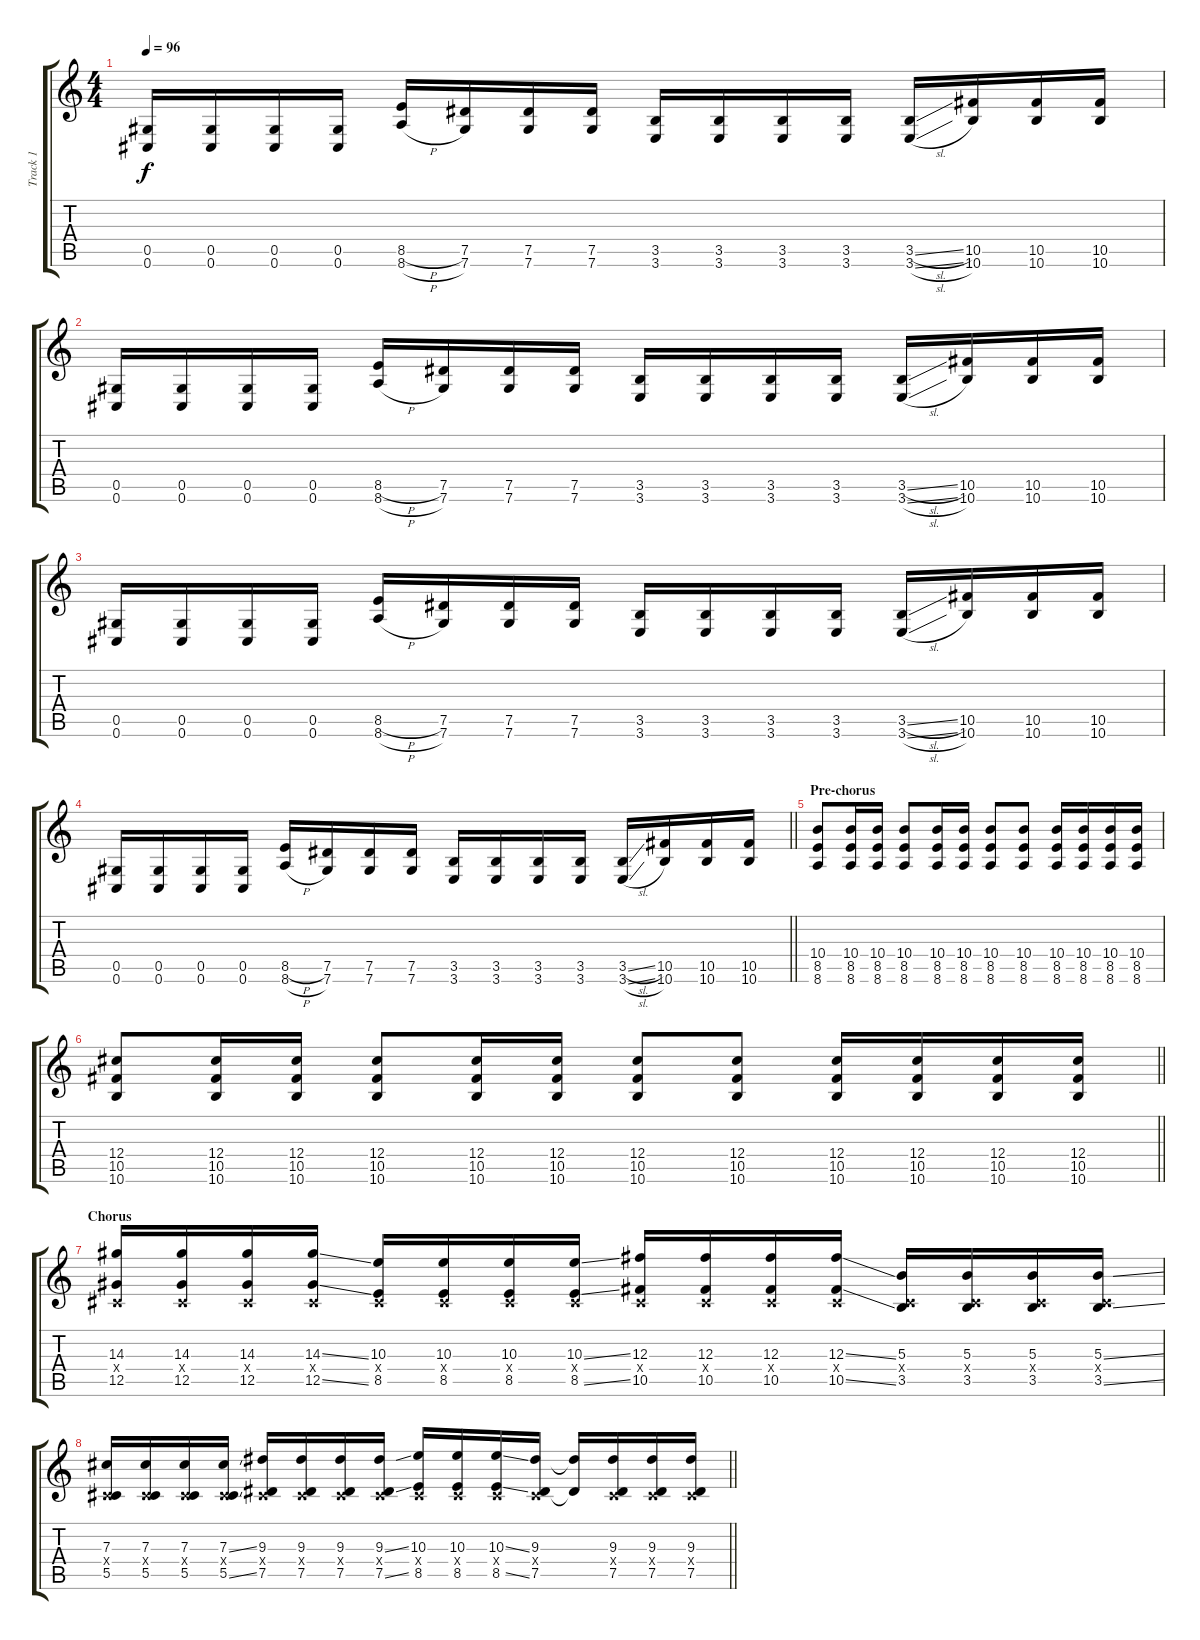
\track ("Track 1" "Track 1") {instrument distortionguitar}
\staff {score tabs}
\tuning (Eb4 Bb3 Gb3 Db3 Ab2 Db2) {hide}
\ts (4 4)
\tempo 96
\clef g2
\ks c
(0.5 0.6).16{dy f} (0.5 0.6).16 (0.5 0.6).16 (0.5 0.6).16 (8.5{h} 8.6{h}).16 (7.5 7.6).16 (7.5 7.6).16 (7.5 7.6).16 (3.5 3.6).16 (3.5 3.6).16 (3.5 3.6).16 (3.5 3.6).16 (3.5{sl} 3.6{sl}).16 (10.5 10.6).16 (10.5 10.6).16 (10.5 10.6).16 |
(0.5 0.6).16 (0.5 0.6).16 (0.5 0.6).16 (0.5 0.6).16 (8.5{h} 8.6{h}).16 (7.5 7.6).16 (7.5 7.6).16 (7.5 7.6).16 (3.5 3.6).16 (3.5 3.6).16 (3.5 3.6).16 (3.5 3.6).16 (3.5{sl} 3.6{sl}).16 (10.5 10.6).16 (10.5 10.6).16 (10.5 10.6).16 |
(0.5 0.6).16 (0.5 0.6).16 (0.5 0.6).16 (0.5 0.6).16 (8.5{h} 8.6{h}).16 (7.5 7.6).16 (7.5 7.6).16 (7.5 7.6).16 (3.5 3.6).16 (3.5 3.6).16 (3.5 3.6).16 (3.5 3.6).16 (3.5{sl} 3.6{sl}).16 (10.5 10.6).16 (10.5 10.6).16 (10.5 10.6).16 |
\barLineRight lightlight
(0.5 0.6).16 (0.5 0.6).16 (0.5 0.6).16 (0.5 0.6).16 (8.5{h} 8.6{h}).16 (7.5 7.6).16 (7.5 7.6).16 (7.5 7.6).16 (3.5 3.6).16 (3.5 3.6).16 (3.5 3.6).16 (3.5 3.6).16 (3.5{sl} 3.6{sl}).16 (10.5 10.6).16 (10.5 10.6).16 (10.5 10.6).16 |
\section ("" "Pre-chorus")
(10.4 8.5 8.6).8 (10.4 8.5 8.6).16 (10.4 8.5 8.6).16 (10.4 8.5 8.6).8 (10.4 8.5 8.6).16 (10.4 8.5 8.6).16 (10.4 8.5 8.6).8 (10.4 8.5 8.6).8 (10.4 8.5 8.6).16 (10.4 8.5 8.6).16 (10.4 8.5 8.6).16 (10.4 8.5 8.6).16 |
\barLineRight lightlight
(12.4 10.5 10.6).8 (12.4 10.5 10.6).16 (12.4 10.5 10.6).16 (12.4 10.5 10.6).8 (12.4 10.5 10.6).16 (12.4 10.5 10.6).16 (12.4 10.5 10.6).8 (12.4 10.5 10.6).8 (12.4 10.5 10.6).16 (12.4 10.5 10.6).16 (12.4 10.5 10.6).16 (12.4 10.5 10.6).16 |
\section ("" "Chorus")
(14.3 0.4{x} 12.5).16 (14.3 0.4{x} 12.5).16 (14.3 0.4{x} 12.5).16 (14.3{ss} 0.4{x} 12.5{ss}).16 (10.3 0.4{x} 8.5).16 (10.3 0.4{x} 8.5).16 (10.3 0.4{x} 8.5).16 (10.3{ss} 0.4{x} 8.5{ss}).16 (12.3 0.4{x} 10.5).16 (12.3 0.4{x} 10.5).16 (12.3 0.4{x} 10.5).16 (12.3{ss} 0.4{x} 10.5{ss}).16 (5.3 0.4{x} 3.5).16 (5.3 0.4{x} 3.5).16 (5.3 0.4{x} 3.5).16 (5.3{ss} 0.4{x} 3.5{ss}).16 |
\barLineRight lightlight
(7.3 0.4{x} 5.5).16 (7.3 0.4{x} 5.5).16 (7.3 0.4{x} 5.5).16 (7.3{ss} 0.4{x} 5.5{ss}).16 (9.3 0.4{x} 7.5).16 (9.3 0.4{x} 7.5).16 (9.3 0.4{x} 7.5).16 (9.3{ss} 0.4{x} 7.5{ss}).16 (10.3 0.4{x} 8.5).16 (10.3 0.4{x} 8.5).16 (10.3{ss} 0.4{x} 8.5{ss}).16 (9.3 0.4{x} 7.5).16 (9.3{t} 7.5{t}).16 (9.3 0.4{x} 7.5).16 (9.3 0.4{x} 7.5).16 (9.3 0.4{x} 7.5).16
